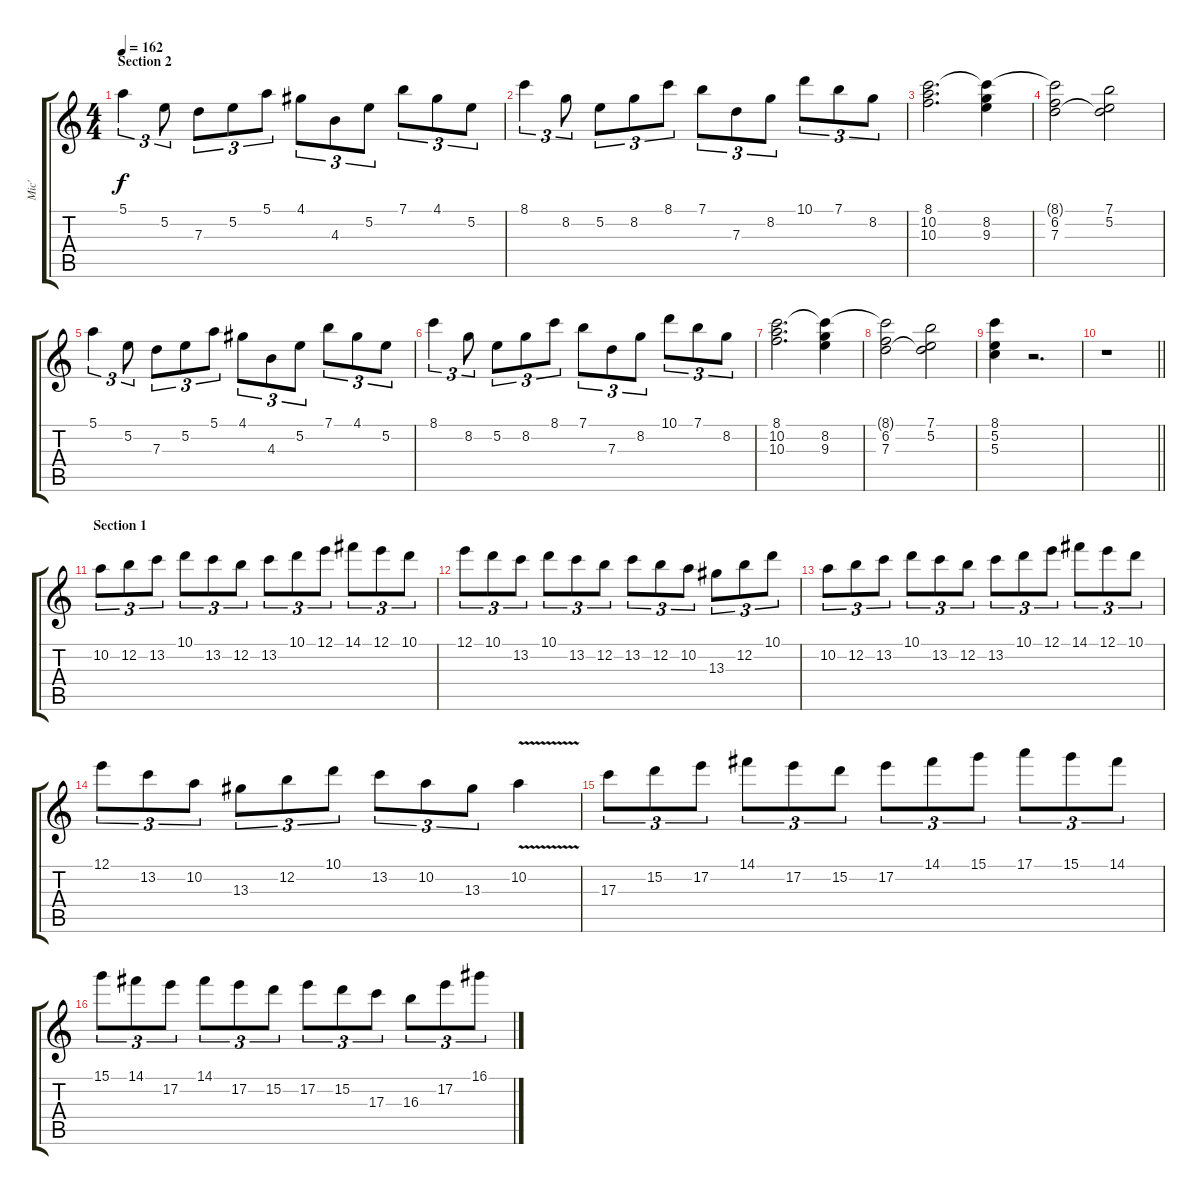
\track ("Mic'" "Mic'") {instrument distortionguitar}
\staff {score tabs}
\tuning (E4 B3 G3 D3 A2 E2) {hide}
\ts (4 4)
\section ("" "Section 2")
\tempo 162
\clef g2
\ks c
5.1.4{tu (3 2) dy f} 5.2.8{tu (3 2)} 7.3.8{tu (3 2)} 5.2.8{tu (3 2)} 5.1.8{tu (3 2)} 4.1.8{tu (3 2)} 4.3.8{tu (3 2)} 5.2.8{tu (3 2)} 7.1.8{tu (3 2)} 4.1.8{tu (3 2)} 5.2.8{tu (3 2)} |
8.1.4{tu (3 2)} 8.2.8{tu (3 2)} 5.2.8{tu (3 2)} 8.2.8{tu (3 2)} 8.1.8{tu (3 2)} 7.1.8{tu (3 2)} 7.3.8{tu (3 2)} 8.2.8{tu (3 2)} 10.1.8{tu (3 2)} 7.1.8{tu (3 2)} 8.2.8{tu (3 2)} |
(8.1 10.2 10.3).2{d} (8.1{t} 8.2 9.3).4 |
(8.1{t} 6.2 7.3).2 (7.1 5.2 7.3{t}).2 |
5.1.4{tu (3 2)} 5.2.8{tu (3 2)} 7.3.8{tu (3 2)} 5.2.8{tu (3 2)} 5.1.8{tu (3 2)} 4.1.8{tu (3 2)} 4.3.8{tu (3 2)} 5.2.8{tu (3 2)} 7.1.8{tu (3 2)} 4.1.8{tu (3 2)} 5.2.8{tu (3 2)} |
8.1.4{tu (3 2)} 8.2.8{tu (3 2)} 5.2.8{tu (3 2)} 8.2.8{tu (3 2)} 8.1.8{tu (3 2)} 7.1.8{tu (3 2)} 7.3.8{tu (3 2)} 8.2.8{tu (3 2)} 10.1.8{tu (3 2)} 7.1.8{tu (3 2)} 8.2.8{tu (3 2)} |
(8.1 10.2 10.3).2{d} (8.1{t} 8.2 9.3).4 |
(8.1{t} 6.2 7.3).2 (7.1 5.2 7.3{t}).2 |
(8.1 5.2 5.3).4 r.2{d} |
\barLineRight lightlight
r.1 |
\section ("" "Section 1")
10.2.8{tu (3 2)} 12.2.8{tu (3 2)} 13.2.8{tu (3 2)} 10.1.8{tu (3 2)} 13.2.8{tu (3 2)} 12.2.8{tu (3 2)} 13.2.8{tu (3 2)} 10.1.8{tu (3 2)} 12.1.8{tu (3 2)} 14.1.8{tu (3 2)} 12.1.8{tu (3 2)} 10.1.8{tu (3 2)} |
12.1.8{tu (3 2)} 10.1.8{tu (3 2)} 13.2.8{tu (3 2)} 10.1.8{tu (3 2)} 13.2.8{tu (3 2)} 12.2.8{tu (3 2)} 13.2.8{tu (3 2)} 12.2.8{tu (3 2)} 10.2.8{tu (3 2)} 13.3.8{tu (3 2)} 12.2.8{tu (3 2)} 10.1.8{tu (3 2)} |
10.2.8{tu (3 2)} 12.2.8{tu (3 2)} 13.2.8{tu (3 2)} 10.1.8{tu (3 2)} 13.2.8{tu (3 2)} 12.2.8{tu (3 2)} 13.2.8{tu (3 2)} 10.1.8{tu (3 2)} 12.1.8{tu (3 2)} 14.1.8{tu (3 2)} 12.1.8{tu (3 2)} 10.1.8{tu (3 2)} |
12.1.8{tu (3 2)} 13.2.8{tu (3 2)} 10.2.8{tu (3 2)} 13.3.8{tu (3 2)} 12.2.8{tu (3 2)} 10.1.8{tu (3 2)} 13.2.8{tu (3 2)} 10.2.8{tu (3 2)} 13.3.8{tu (3 2)} 10.2{v}.4 |
17.3.8{tu (3 2)} 15.2.8{tu (3 2)} 17.2.8{tu (3 2)} 14.1.8{tu (3 2)} 17.2.8{tu (3 2)} 15.2.8{tu (3 2)} 17.2.8{tu (3 2)} 14.1.8{tu (3 2)} 15.1.8{tu (3 2)} 17.1.8{tu (3 2)} 15.1.8{tu (3 2)} 14.1.8{tu (3 2)} |
15.1.8{tu (3 2)} 14.1.8{tu (3 2)} 17.2.8{tu (3 2)} 14.1.8{tu (3 2)} 17.2.8{tu (3 2)} 15.2.8{tu (3 2)} 17.2.8{tu (3 2)} 15.2.8{tu (3 2)} 17.3.8{tu (3 2)} 16.3.8{tu (3 2)} 17.2.8{tu (3 2)} 16.1.8{tu (3 2)}
